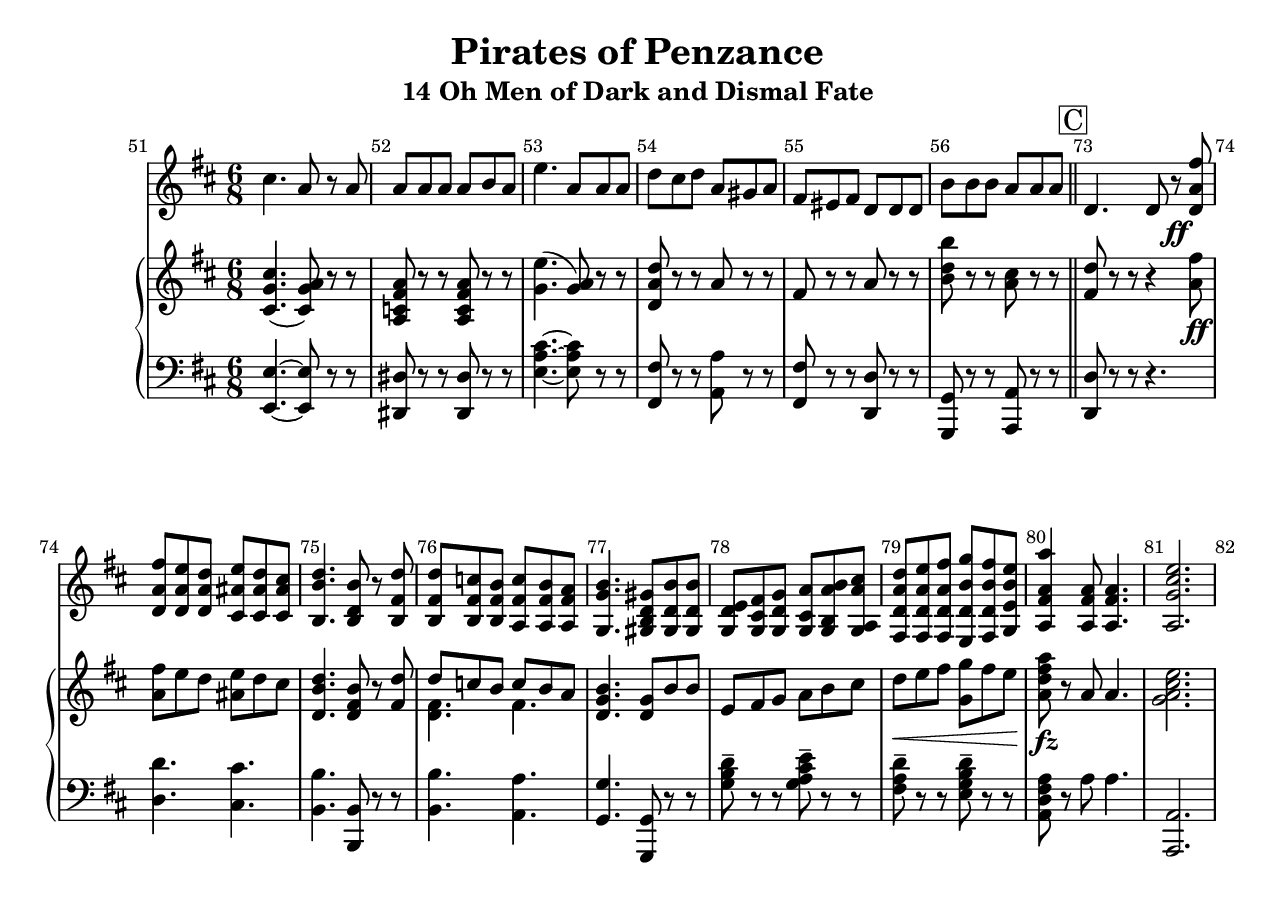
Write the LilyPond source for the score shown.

%{
%}
\version "2.14.2"
\include "english.ly"


\paper {
    #(set-paper-size "letter" )
    ragged-last-bottom = ##t
    system-system-spacing #'basic-distance = #20
}

\header {
    title = "Pirates of Penzance"
    subtitle = "14 Oh Men of Dark and Dismal Fate"
}

ritard = \markup { \italic { rit. } }
moltoRit = \markup { \italic { molto rit. } }
moltoRall = \markup { \italic { molto rall. } }
bendWithLip = \markup { \italic { bend with lip } }
accelPoco = \markup { \italic { accel poco a poco } }
rallPoco = \markup { \italic { rall poco a poco } }

vocal = \relative c'' {
  \clef treble \key d \major
  \time 6/8
  \override Score.BarNumber #'break-visibility = #'#(#t #t #t)
  \set Score.currentBarNumber = #51

  cs4. a8 r a | a a a a b a | e'4. a,8 a a | d cs d a gs a | 
  fs es fs d d d | b' b b a a a \bar "||"

  \set Score.currentBarNumber = #73
  \mark \markup{ \box C }

  d,4. d8 r\ff <d a' fs'> | 
  <d a' fs'> <d a' e'> <d a' d>  <cs as' e'> <cs as' d> <cs as' cs> |
  <b b' d>4. <b d b'>8 r <b fs' d'> |
  <b fs' d'> <b fs' c'> <b fs' b> <a fs' c'> <a fs' b> <a fs' a> | 
  <g g' b>4. <gs b d gs>8 <gs d' b'>8 <gs d' b'> |

  % 79

  <g d' e> <g cs fs> <g d' g> <g cs a'> <g b a' b> <g a a' cs> |
  <fs d' a' d> <fs d' a' e'> <fs d' a' fs'> <e d' b' g'> <fs d' b' fs'> <g e' b' e> |
  <a fs' a a'>4 <a fs' a>8 <a fs' a>4. | <a g' cs e>2. |
}

pianoRight = \relative c' {
  \clef treble \key d \major
  \time 6/8
  \override Score.BarNumber #'break-visibility = #'#(#t #t #t)
  \set Score.currentBarNumber = #51

  <cs g' cs>4.( <cs g' a>8) r r | <a c fs a> r r <a c fs a> r r |
  <g' e'>4.( <g a>8) r r | <d a' d>8 r r a' r r | fs r r a r r |
  <b d b'> r r <cs a> r r \bar "||"

  \set Score.currentBarNumber = #73
  \mark \markup{ \box C }

  <fs, d'>8 r r r4 <a fs'>8\ff |
  <a fs'>8 e' d <as e'> d cs |
  <d, b' d>4. <d fs b>8 r <fs d'> | 
  << {d'8 c b c b a } \\ { <d, fs>4. fs4. } >> |
  <d g b>4. <d g>8 b' b |

  % 79

  e, fs g a b cs | d\< e fs <g, g'> fs' e\! |
  <a, d fs a>\fz r a a4. | <g a cs e>2. |
}

pianoLeft = \relative c, {
  \clef bass \key d \major
  \time 6/8
  \override Score.BarNumber #'break-visibility = #'#(#t #t #t)
  \set Score.currentBarNumber = #51

  <e e'>4.~<e e'>8 r r | <ds ds'> r r <ds ds'> r r |
  <e' a cs>4.~ <e a cs>8 r r | <fs, fs'> r r <a a'> r r |
  <fs fs'> r r <d d'> r r | <g, g'> r r <a a'> r r \bar "||"

  \set Score.currentBarNumber = #73
  \mark \markup{ \box C }

  <d d'>8 r r  r4. | <d' d'>4. <cs cs'> | <b b'> <b, b'>8 r r |
  <b' b'>4. <a a'>4. | <g g'>4. <g, g'>8 r r |

  % 79

  <g'' b d>8-- r r <g a cs e>-- r r | <fs a d>-- r r <e g b d>-- r r |
  <a, d fs a> r a' a4. | <a,, a'>2. |
}



\score {
  <<
    \new Voice = "vocal"   \vocal
    \new PianoStaff <<
      \new Staff = "upper" \pianoRight
      \new Staff = "lower" \pianoLeft
    >>
  >>
}
